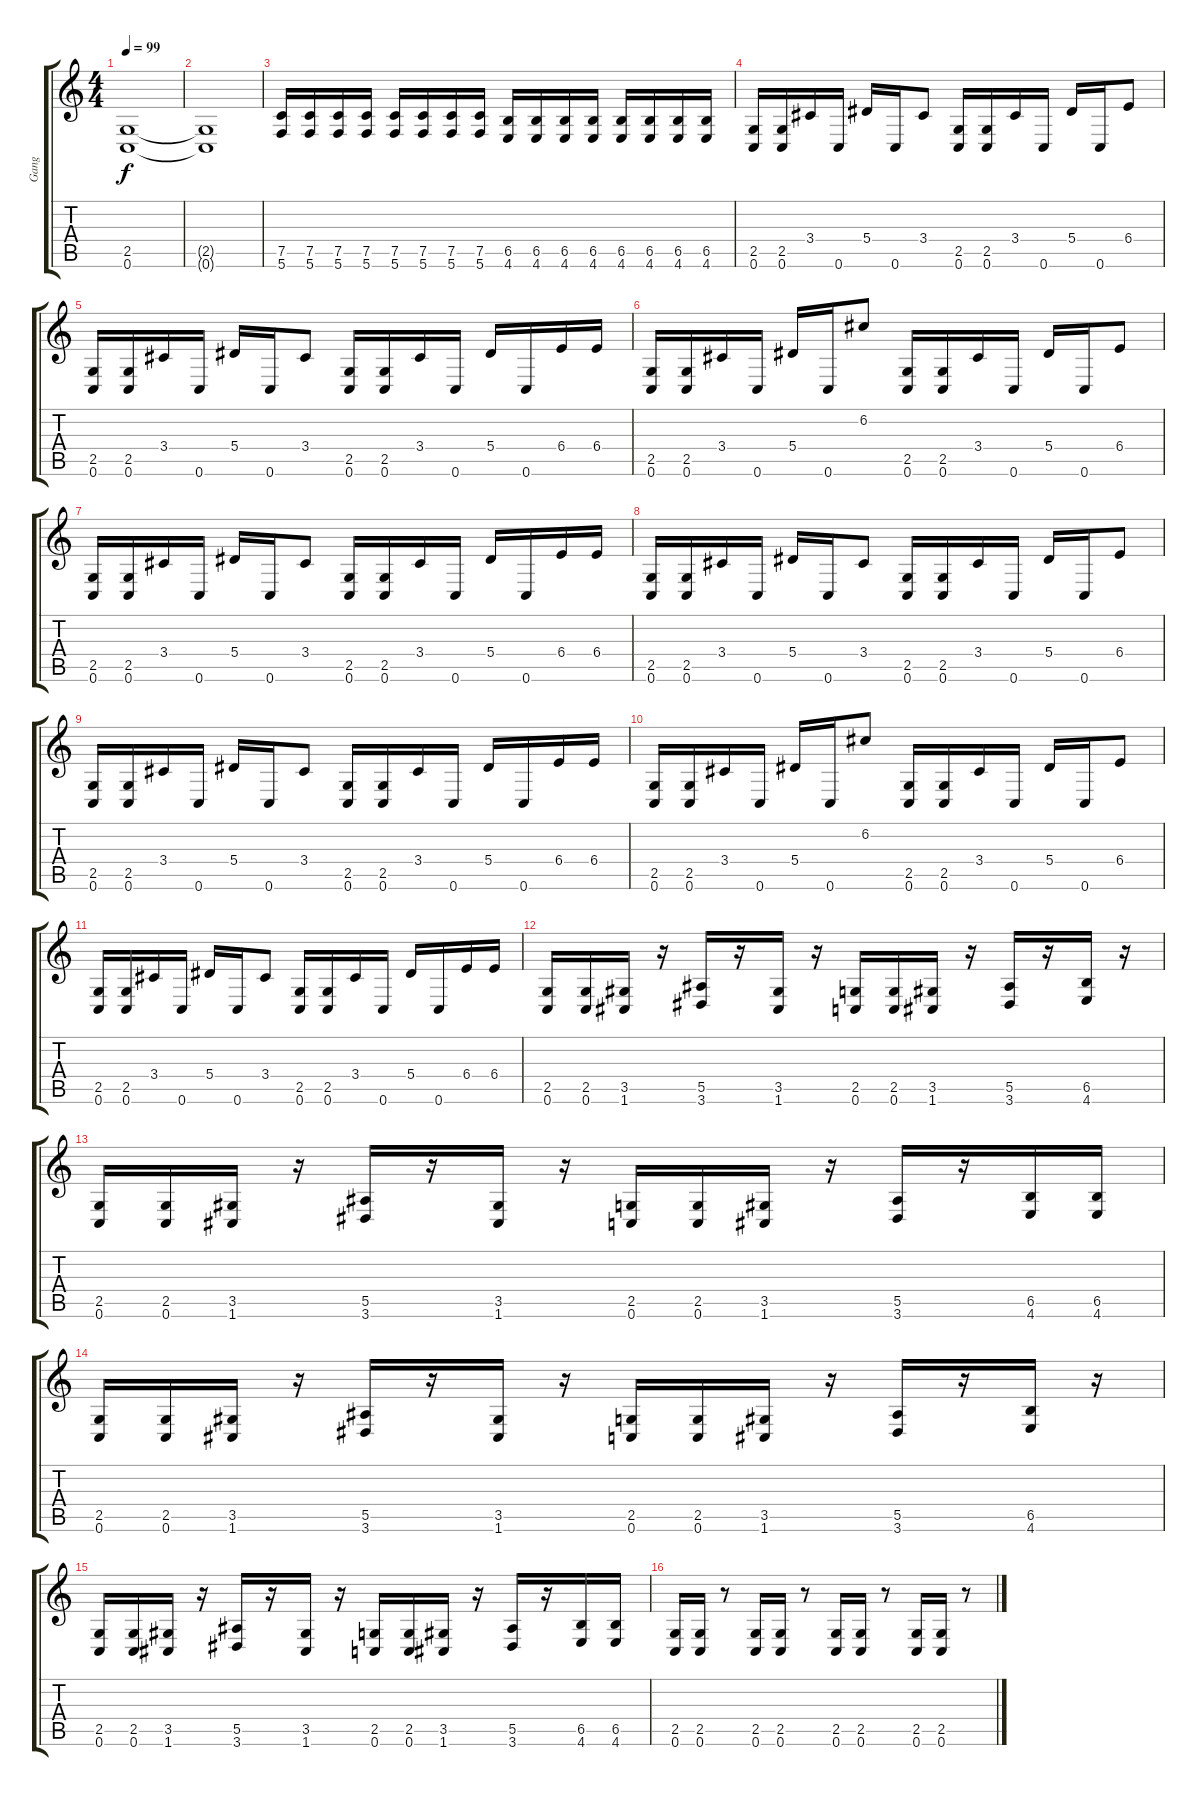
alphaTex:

\track ("Gang" "Gang") {instrument distortionguitar}
\staff {score tabs}
\tuning (C4 G3 Eb3 Bb2 F2 C2) {hide}
\ts (4 4)
\tempo 99
\clef g2
\ks c
(2.5 0.6).1{dy f} |
(2.5{t} 0.6{t}).1 |
(7.5 5.6).16 (7.5 5.6).16 (7.5 5.6).16 (7.5 5.6).16 (7.5 5.6).16 (7.5 5.6).16 (7.5 5.6).16 (7.5 5.6).16 (6.5 4.6).16 (6.5 4.6).16 (6.5 4.6).16 (6.5 4.6).16 (6.5 4.6).16 (6.5 4.6).16 (6.5 4.6).16 (6.5 4.6).16 |
(2.5 0.6).16 (2.5 0.6).16 3.4.16 0.6.16 5.4.16 0.6.16 3.4.8 (2.5 0.6).16 (2.5 0.6).16 3.4.16 0.6.16 5.4.16 0.6.16 6.4.8 |
(2.5 0.6).16 (2.5 0.6).16 3.4.16 0.6.16 5.4.16 0.6.16 3.4.8 (2.5 0.6).16 (2.5 0.6).16 3.4.16 0.6.16 5.4.16 0.6.16 6.4.16 6.4.16 |
(2.5 0.6).16 (2.5 0.6).16 3.4.16 0.6.16 5.4.16 0.6.16 6.2.8 (2.5 0.6).16 (2.5 0.6).16 3.4.16 0.6.16 5.4.16 0.6.16 6.4.8 |
(2.5 0.6).16 (2.5 0.6).16 3.4.16 0.6.16 5.4.16 0.6.16 3.4.8 (2.5 0.6).16 (2.5 0.6).16 3.4.16 0.6.16 5.4.16 0.6.16 6.4.16 6.4.16 |
(2.5 0.6).16 (2.5 0.6).16 3.4.16 0.6.16 5.4.16 0.6.16 3.4.8 (2.5 0.6).16 (2.5 0.6).16 3.4.16 0.6.16 5.4.16 0.6.16 6.4.8 |
(2.5 0.6).16 (2.5 0.6).16 3.4.16 0.6.16 5.4.16 0.6.16 3.4.8 (2.5 0.6).16 (2.5 0.6).16 3.4.16 0.6.16 5.4.16 0.6.16 6.4.16 6.4.16 |
(2.5 0.6).16 (2.5 0.6).16 3.4.16 0.6.16 5.4.16 0.6.16 6.2.8 (2.5 0.6).16 (2.5 0.6).16 3.4.16 0.6.16 5.4.16 0.6.16 6.4.8 |
(2.5 0.6).16 (2.5 0.6).16 3.4.16 0.6.16 5.4.16 0.6.16 3.4.8 (2.5 0.6).16 (2.5 0.6).16 3.4.16 0.6.16 5.4.16 0.6.16 6.4.16 6.4.16 |
(2.5 0.6).16 (2.5 0.6).16 (3.5 1.6).16 r.16 (5.5 3.6).16 r.16 (3.5 1.6).16 r.16 (2.5 0.6).16 (2.5 0.6).16 (3.5 1.6).16 r.16 (5.5 3.6).16 r.16 (6.5 4.6).16 r.16 |
(2.5 0.6).16 (2.5 0.6).16 (3.5 1.6).16 r.16 (5.5 3.6).16 r.16 (3.5 1.6).16 r.16 (2.5 0.6).16 (2.5 0.6).16 (3.5 1.6).16 r.16 (5.5 3.6).16 r.16 (6.5 4.6).16 (6.5 4.6).16 |
(2.5 0.6).16 (2.5 0.6).16 (3.5 1.6).16 r.16 (5.5 3.6).16 r.16 (3.5 1.6).16 r.16 (2.5 0.6).16 (2.5 0.6).16 (3.5 1.6).16 r.16 (5.5 3.6).16 r.16 (6.5 4.6).16 r.16 |
(2.5 0.6).16 (2.5 0.6).16 (3.5 1.6).16 r.16 (5.5 3.6).16 r.16 (3.5 1.6).16 r.16 (2.5 0.6).16 (2.5 0.6).16 (3.5 1.6).16 r.16 (5.5 3.6).16 r.16 (6.5 4.6).16 (6.5 4.6).16 |
(2.5 0.6).16 (2.5 0.6).16 r.8 (2.5 0.6).16 (2.5 0.6).16 r.8 (2.5 0.6).16 (2.5 0.6).16 r.8 (2.5 0.6).16 (2.5 0.6).16 r.8
